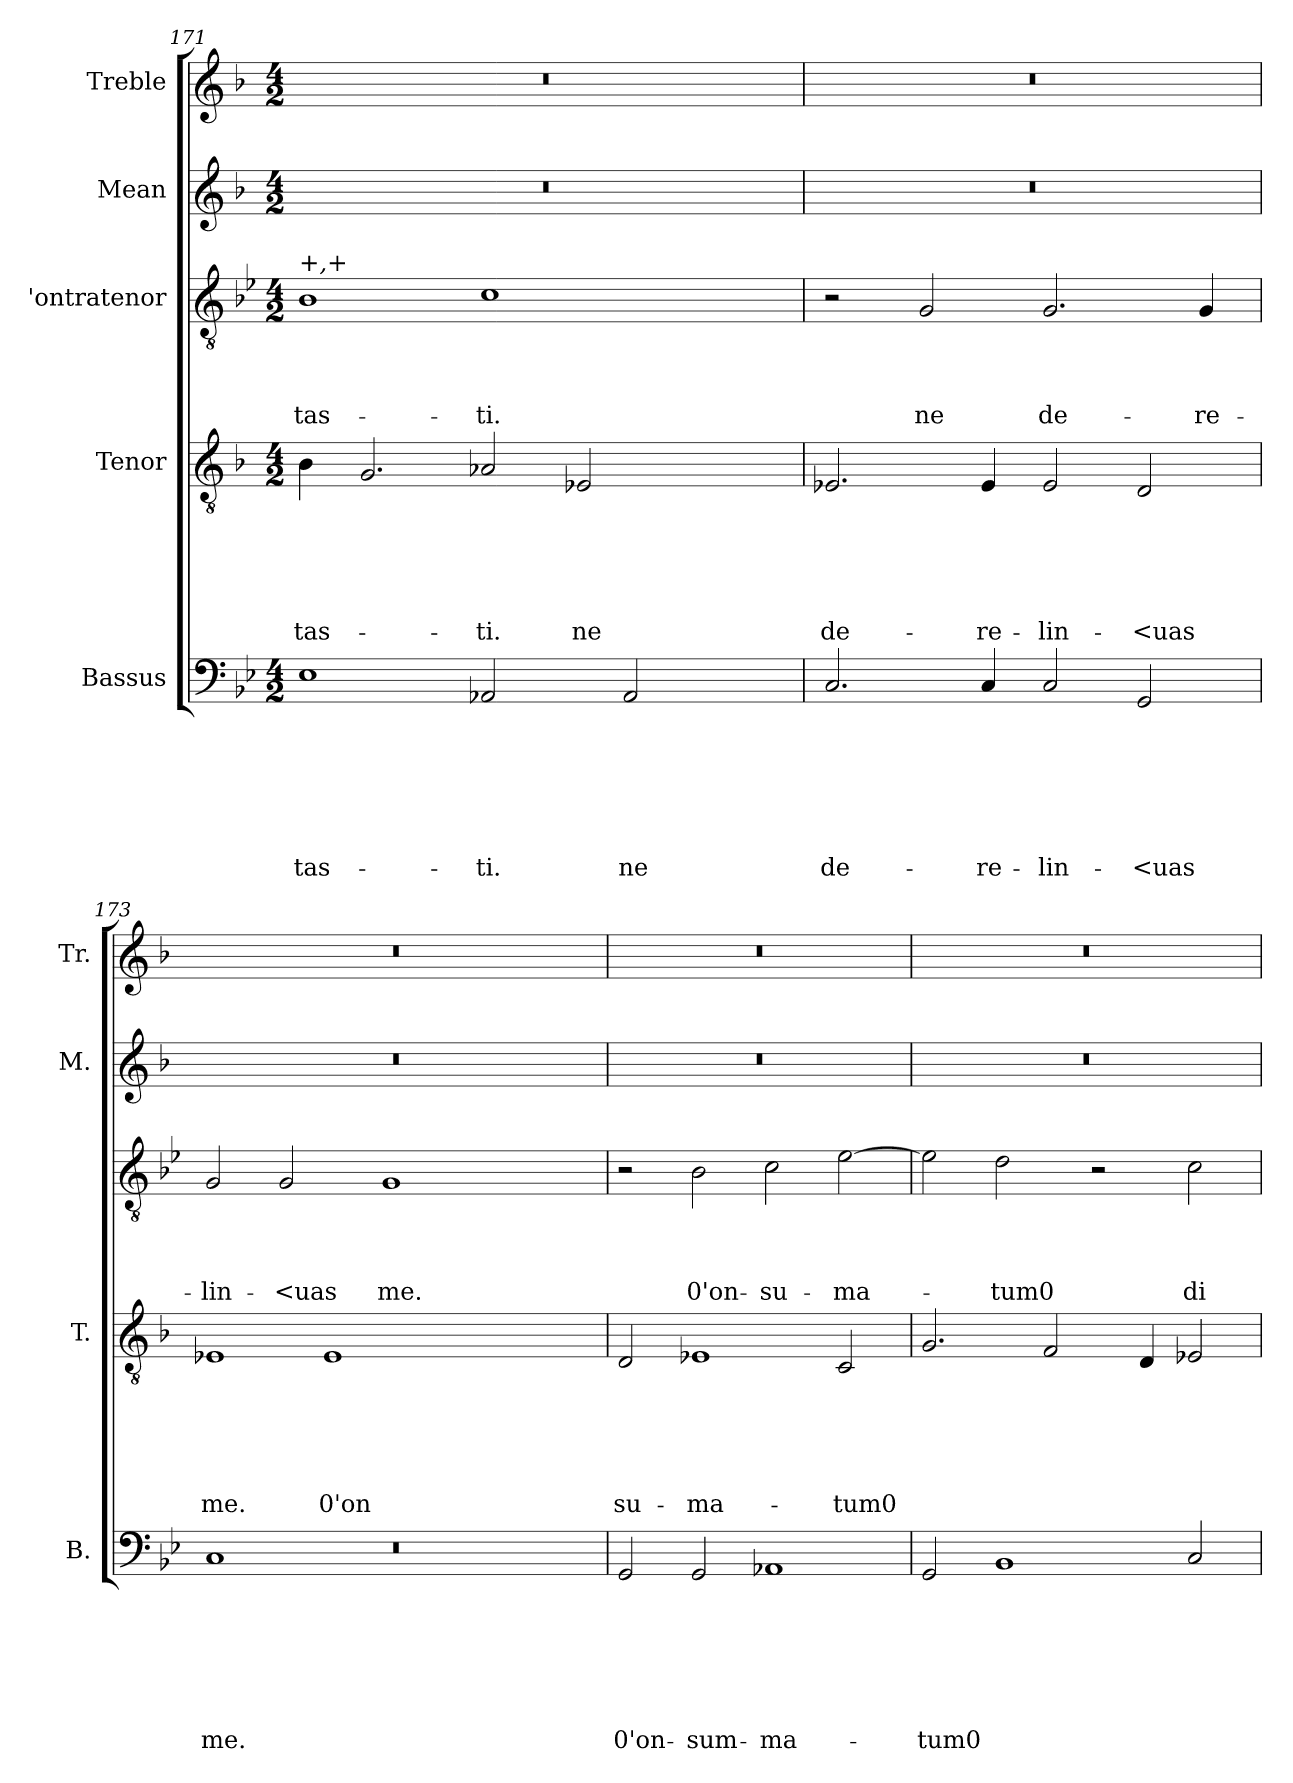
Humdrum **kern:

**kern	**text	**text	**text	**text	**text	**text	**text	**kern	**text	**text	**text	**text	**text	**text	**kern	**text	**text	**text	**text	**kern	**kern
*part5	*part5	*part5	*part5	*part5	*part5	*part5	*part5	*part4	*part4	*part4	*part4	*part4	*part4	*part4	*part3	*part3	*part3	*part3	*part3	*part2	*part1
*staff5	*staff5	*staff5	*staff5	*staff5	*staff5	*staff5	*staff5	*staff4	*staff4	*staff4	*staff4	*staff4	*staff4	*staff4	*staff3	*staff3	*staff3	*staff3	*staff3	*staff2	*staff1
*I"Bassus	*	*	*	*	*	*	*	*I"Tenor	*	*	*	*	*	*	*I"'ontratenor	*	*	*	*	*I"Mean	*I"Treble
*I'B.	*	*	*	*	*	*	*	*I'T.	*	*	*	*	*	*	*	*	*	*	*	*I'M.	*I'Tr.
!!LO:LB:g=z
*clefF4	*	*	*	*	*	*	*	*clefGv2	*	*	*	*	*	*	*clefGv2	*	*	*	*	*clefG2	*clefG2
*	*	*	*	*	*	*	*	*ITrd-3c-5	*	*	*	*	*	*	*	*	*	*	*	*ITrd-3c-5	*ITrd-3c-5
*k[b-e-]	*	*	*	*	*	*	*	*k[b-e-]	*	*	*	*	*	*	*k[b-e-]	*	*	*	*	*k[b-e-]	*k[b-e-]
*B-:	*	*	*	*	*	*	*	*B-:	*	*	*	*	*	*	*B-:	*	*	*	*	*B-:	*B-:
*M4/2	*	*	*	*	*	*	*	*M4/2	*	*	*	*	*	*	*M4/2	*	*	*	*	*M4/2	*M4/2
=171	=171	=171	=171	=171	=171	=171	=171	=171	=171	=171	=171	=171	=171	=171	=171	=171	=171	=171	=171	=171	=171
!	!	!	!	!	!	!	!	!	!	!	!	!	!	!	!LO:TX:a:i:t=+,+	!	!	!	!	!	!
!	!	!	!	!	!	!	!LO:LY:b	!	!	!	!	!	!	!LO:LY:b	!	!	!	!	!LO:LY:b	!	!
*	*	*	*	*	*	*	*	*^	*	*	*	*	*	*	*	*	*	*	*	*	*
1E-	.	.	.	.	.	.	-tas-	4e-\	1ryy	.	.	.	.	.	-tas-	1B-	.	.	.	-tas-	0r	0r
.	.	.	.	.	.	.	.	2.c/	.	.	.	.	.	.	.	.	.	.	.	.	.	.
!	!	!	!	!	!	!	!LO:LY:b	!	!	!	!	!	!	!	!LO:LY:b	!	!	!	!	!LO:LY:b	!	!
2AA-/	.	.	.	.	.	.	-ti.	2d-/	4ryy	.	.	.	.	.	-ti.	1c	.	.	.	-ti.	.	.
.	.	.	.	.	.	.	.	.	16.ryy	.	.	.	.	.	.	.	.	.	.	.	.	.
!	!	!	!	!	!	!	!	!	!	!	!	!	!	!	!LO:LY:b	!	!	!	!	!	!	!
.	.	.	.	.	.	.	.	.	2A-/	.	.	.	.	.	ne	.	.	.	.	.	.	.
!	!	!	!	!	!	!	!LO:LY:b	!	!	!	!	!	!	!	!	!	!	!	!	!	!	!
2AA-/	.	.	.	.	.	.	ne	8ryy	.	.	.	.	.	.	.	.	.	.	.	.	.	.
.	.	.	.	.	.	.	.	32ryy	.	.	.	.	.	.	.	.	.	.	.	.	.	.
.	.	.	.	.	.	.	.	4ryy	.	.	.	.	.	.	.	.	.	.	.	.	.	.
.	.	.	.	.	.	.	.	.	8ryy	.	.	.	.	.	.	.	.	.	.	.	.	.
.	.	.	.	.	.	.	.	16.ryy	.	.	.	.	.	.	.	.	.	.	.	.	.	.
.	.	.	.	.	.	.	.	.	32ryy	.	.	.	.	.	.	.	.	.	.	.	.	.
=172	=172	=172	=172	=172	=172	=172	=172	=172	=172	=172	=172	=172	=172	=172	=172	=172	=172	=172	=172	=172	=172	=172
!	!	!	!	!	!	!	!LO:LY:b	!	!	!	!	!	!	!	!LO:LY:b	!	!	!	!	!	!	!
*	*	*	*	*	*	*	*	*v	*v	*	*	*	*	*	*	*	*	*	*	*	*	*
2.C/	.	.	.	.	.	.	de-	2.A-/	.	.	.	.	.	de-	2r	.	.	.	.	0r	0r
!	!	!	!	!	!	!	!	!	!	!	!	!	!	!	!	!	!	!	!LO:LY:b	!	!
.	.	.	.	.	.	.	.	.	.	.	.	.	.	.	2G/	.	.	.	ne	.	.
!	!	!	!	!	!	!	!LO:LY:b	!	!	!	!	!	!	!LO:LY:b	!	!	!	!	!	!	!
4C/	.	.	.	.	.	.	-re-	4A-/	.	.	.	.	.	-re-	.	.	.	.	.	.	.
!	!	!	!	!	!	!	!LO:LY:b:rj	!	!	!	!	!	!	!LO:LY:b:rj	!	!	!	!	!LO:LY:b	!	!
2C/	.	.	.	.	.	.	-lin-	2A-/	.	.	.	.	.	-lin-	2.G/	.	.	.	de-	.	.
!	!	!	!	!	!	!	!LO:LY:b	!	!	!	!	!	!	!LO:LY:b	!	!	!	!	!	!	!
2GG/	.	.	.	.	.	.	-<uas	2G/	.	.	.	.	.	-<uas	.	.	.	.	.	.	.
!	!	!	!	!	!	!	!	!	!	!	!	!	!	!	!	!	!	!	!LO:LY:b	!	!
.	.	.	.	.	.	.	.	.	.	.	.	.	.	.	4G/	.	.	.	-re-	.	.
=173	=173	=173	=173	=173	=173	=173	=173	=173	=173	=173	=173	=173	=173	=173	=173	=173	=173	=173	=173	=173	=173
*^	*	*	*	*	*	*	*	*	*	*	*	*	*	*	*	*	*	*	*	*	*
*	*^	*	*	*	*	*	*	*	*	*	*	*	*	*	*	*	*	*	*	*	*	*
!	!	!LO:N:vis=1	!	!	!	!	!	!	!LO:LY:b	!	!	!	!	!	!	!LO:LY:b	!	!	!	!	!LO:LY:b	!	!
*	*	*	*	*	*	*	*	*	*	*^	*	*	*	*	*	*	*	*	*	*	*	*	*
0ryy	1C	0r	.	.	.	.	.	.	me.	1A-	2ryy	.	.	.	.	.	me.	2G/	.	.	.	-lin-	0r	0r
!	!	!	!	!	!	!	!	!	!	!	!	!	!	!	!	!	!	!	!	!	!	!LO:LY:b	!	!
.	.	.	.	.	.	.	.	.	.	.	8ryy	.	.	.	.	.	.	2G/	.	.	.	-<uas	.	.
.	.	.	.	.	.	.	.	.	.	.	32ryy	.	.	.	.	.	.	.	.	.	.	.	.	.
!	!	!	!	!	!	!	!	!	!	!	!	!	!	!	!	!	!LO:LY:b	!	!	!	!	!	!	!
.	.	.	.	.	.	.	.	.	.	.	1A-	.	.	.	.	.	0'on-	.	.	.	.	.	.	.
!	!	!	!	!	!	!	!	!	!	!	!	!	!	!	!	!	!	!	!	!	!	!LO:LY:b	!	!
.	1ryy	.	.	.	.	.	.	.	.	4ryy	.	.	.	.	.	.	.	1G	.	.	.	me.	.	.
.	.	.	.	.	.	.	.	.	.	16.ryy	.	.	.	.	.	.	.	.	.	.	.	.	.	.
.	.	.	.	.	.	.	.	.	.	2ryy	.	.	.	.	.	.	.	.	.	.	.	.	.	.
.	.	.	.	.	.	.	.	.	.	.	4ryy	.	.	.	.	.	.	.	.	.	.	.	.	.
.	.	.	.	.	.	.	.	.	.	8ryy	.	.	.	.	.	.	.	.	.	.	.	.	.	.
.	.	.	.	.	.	.	.	.	.	.	16.ryy	.	.	.	.	.	.	.	.	.	.	.	.	.
.	.	.	.	.	.	.	.	.	.	32ryy	.	.	.	.	.	.	.	.	.	.	.	.	.	.
*v	*v	*v	*	*	*	*	*	*	*	*	*	*	*	*	*	*	*	*	*	*	*	*	*	*
*	*	*	*	*	*	*	*	*v	*v	*	*	*	*	*	*	*	*	*	*	*	*	*
=174	=174	=174	=174	=174	=174	=174	=174	=174	=174	=174	=174	=174	=174	=174	=174	=174	=174	=174	=174	=174	=174
!	!	!	!	!	!	!	!LO:LY:b	!	!	!	!	!	!	!LO:LY:b	!	!	!	!	!	!	!
2GG/	.	.	.	.	.	.	0'on-	2G/	.	.	.	.	.	-su-	2r	.	.	.	.	0r	0r
!	!	!	!	!	!	!	!LO:LY:b	!	!	!	!	!	!	!LO:LY:b	!	!	!	!	!LO:LY:b	!	!
2GG/	.	.	.	.	.	.	-sum-	1A-X	.	.	.	.	.	-ma-	2B-\	.	.	.	0'on-	.	.
!	!	!	!	!	!	!	!LO:LY:b	!	!	!	!	!	!	!	!	!	!	!	!LO:LY:b	!	!
1AA-X	.	.	.	.	.	.	-ma-	.	.	.	.	.	.	.	2c\	.	.	.	-su-	.	.
!	!	!	!	!	!	!	!	!	!	!	!	!	!	!LO:LY:b	!	!	!	!	!LO:LY:b	!	!
.	.	.	.	.	.	.	.	2F/	.	.	.	.	.	-tum0	[>2e-\	.	.	.	-ma-	.	.
=175	=175	=175	=175	=175	=175	=175	=175	=175	=175	=175	=175	=175	=175	=175	=175	=175	=175	=175	=175	=175	=175
!	!	!	!	!	!	!	!LO:LY:b	!	!	!	!	!	!	!	!	!	!	!	!	!	!
2GG/	.	.	.	.	.	.	-tum0	2.c/	.	.	.	.	.	.	2e-\]	.	.	.	.	0r	0r
!	!	!	!	!	!	!	!	!	!	!	!	!	!	!	!	!	!	!	!LO:LY:b	!	!
1BB-	.	.	.	.	.	.	.	.	.	.	.	.	.	.	2d\	.	.	.	-tum0	.	.
.	.	.	.	.	.	.	.	2B-/	.	.	.	.	.	.	.	.	.	.	.	.	.
.	.	.	.	.	.	.	.	.	.	.	.	.	.	.	2r	.	.	.	.	.	.
.	.	.	.	.	.	.	.	4G/	.	.	.	.	.	.	.	.	.	.	.	.	.
!	!	!	!	!	!	!	!	!	!	!	!	!	!	!	!	!	!	!	!LO:LY:b	!	!
2C/	.	.	.	.	.	.	.	2A-/	.	.	.	.	.	.	2c\	.	.	.	di-	.	.
=	=	=	=	=	=	=	=	=	=	=	=	=	=	=	=	=	=	=	=	=	=
*-	*-	*-	*-	*-	*-	*-	*-	*-	*-	*-	*-	*-	*-	*-	*-	*-	*-	*-	*-	*-	*-
